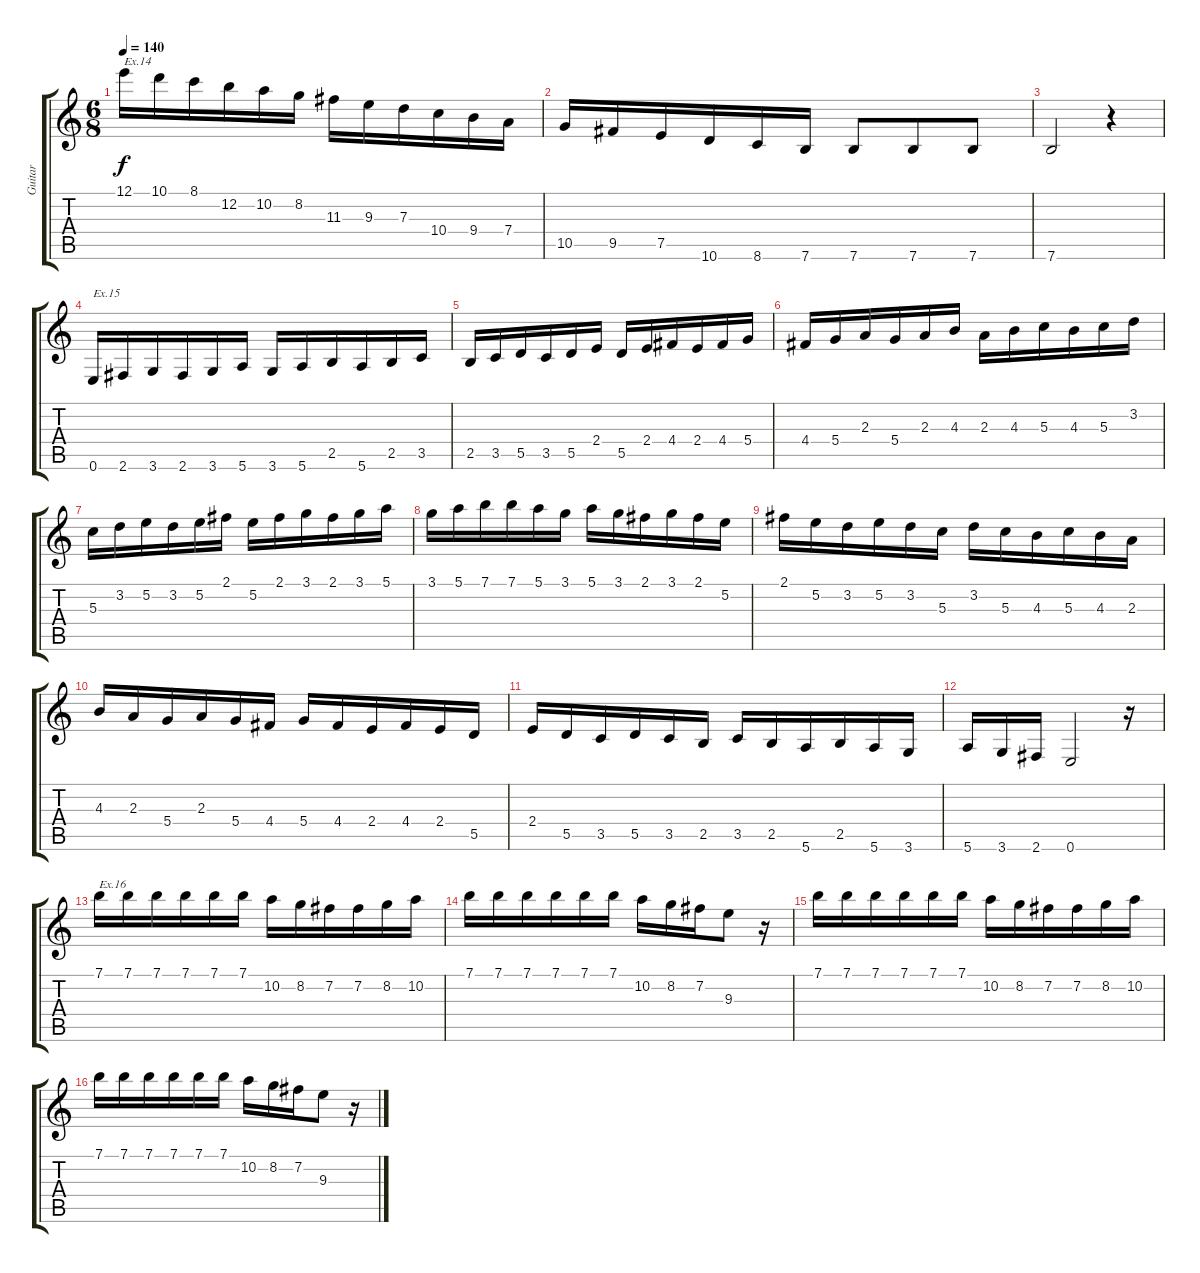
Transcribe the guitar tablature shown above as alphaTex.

\track ("Guitar" "Guitar") {instrument distortionguitar}
\staff {score tabs}
\tuning (E4 B3 G3 D3 A2 E2) {hide}
\ts (6 8)
\tempo 140
\clef g2
\ks c
12.1.16{txt "Ex.14" dy f} 10.1.16 8.1.16 12.2.16 10.2.16 8.2.16 11.3.16 9.3.16 7.3.16 10.4.16 9.4.16 7.4.16 |
10.5.16 9.5.16 7.5.16 10.6.16 8.6.16 7.6.16 7.6.8 7.6.8 7.6.8 |
7.6.2 r.4 |
0.6.16{txt "Ex.15"} 2.6.16 3.6.16 2.6.16 3.6.16 5.6.16 3.6.16 5.6.16 2.5.16 5.6.16 2.5.16 3.5.16 |
2.5.16 3.5.16 5.5.16 3.5.16 5.5.16 2.4.16 5.5.16 2.4.16 4.4.16 2.4.16 4.4.16 5.4.16 |
4.4.16 5.4.16 2.3.16 5.4.16 2.3.16 4.3.16 2.3.16 4.3.16 5.3.16 4.3.16 5.3.16 3.2.16 |
5.3.16 3.2.16 5.2.16 3.2.16 5.2.16 2.1.16 5.2.16 2.1.16 3.1.16 2.1.16 3.1.16 5.1.16 |
3.1.16 5.1.16 7.1.16 7.1.16 5.1.16 3.1.16 5.1.16 3.1.16 2.1.16 3.1.16 2.1.16 5.2.16 |
2.1.16 5.2.16 3.2.16 5.2.16 3.2.16 5.3.16 3.2.16 5.3.16 4.3.16 5.3.16 4.3.16 2.3.16 |
4.3.16 2.3.16 5.4.16 2.3.16 5.4.16 4.4.16 5.4.16 4.4.16 2.4.16 4.4.16 2.4.16 5.5.16 |
2.4.16 5.5.16 3.5.16 5.5.16 3.5.16 2.5.16 3.5.16 2.5.16 5.6.16 2.5.16 5.6.16 3.6.16 |
5.6.16 3.6.16 2.6.16 0.6.2 r.16 |
7.1.16{txt "Ex.16"} 7.1.16 7.1.16 7.1.16 7.1.16 7.1.16 10.2.16 8.2.16 7.2.16 7.2.16 8.2.16 10.2.16 |
7.1.16 7.1.16 7.1.16 7.1.16 7.1.16 7.1.16 10.2.16 8.2.16 7.2.16 9.3.8 r.16 |
7.1.16 7.1.16 7.1.16 7.1.16 7.1.16 7.1.16 10.2.16 8.2.16 7.2.16 7.2.16 8.2.16 10.2.16 |
7.1.16 7.1.16 7.1.16 7.1.16 7.1.16 7.1.16 10.2.16 8.2.16 7.2.16 9.3.8 r.16
